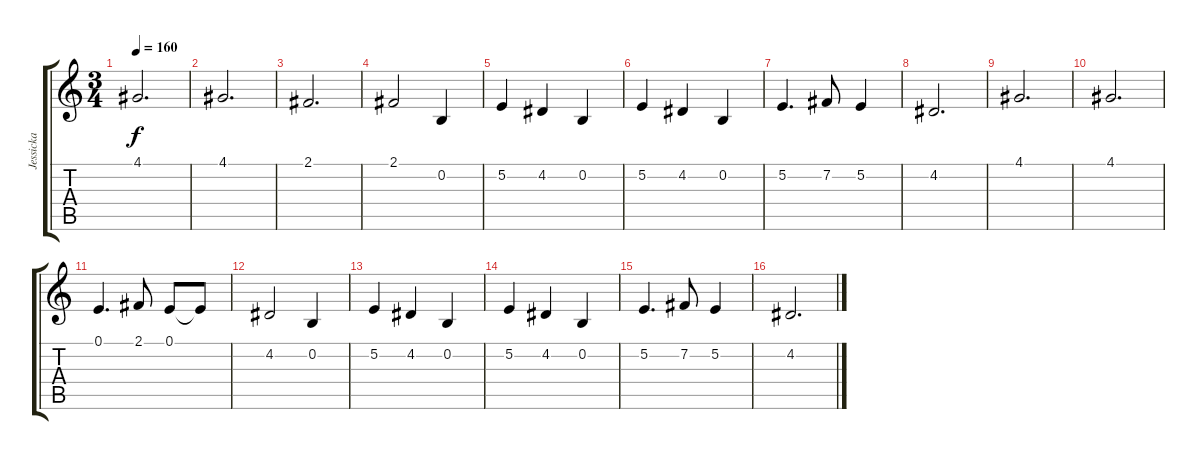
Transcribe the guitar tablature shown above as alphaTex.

\track ("Jessicka" "Jessicka") {instrument choiraahs}
\staff {score tabs}
\tuning (E4 B3 G3 D3 A2 E2) {hide}
\ts (3 4)
\tempo 160
\clef g2
\ks c
4.1.2{d dy f} |
4.1.2{d} |
2.1.2{d} |
2.1.2 0.2.4 |
5.2.4 4.2.4 0.2.4 |
5.2.4 4.2.4 0.2.4 |
5.2.4{d} 7.2.8 5.2.4 |
4.2.2{d} |
4.1.2{d} |
4.1.2{d} |
0.1.4{d} 2.1.8 0.1.8 0.1{t}.8 |
4.2.2 0.2.4 |
5.2.4 4.2.4 0.2.4 |
5.2.4 4.2.4 0.2.4 |
5.2.4{d} 7.2.8 5.2.4 |
4.2.2{d}
